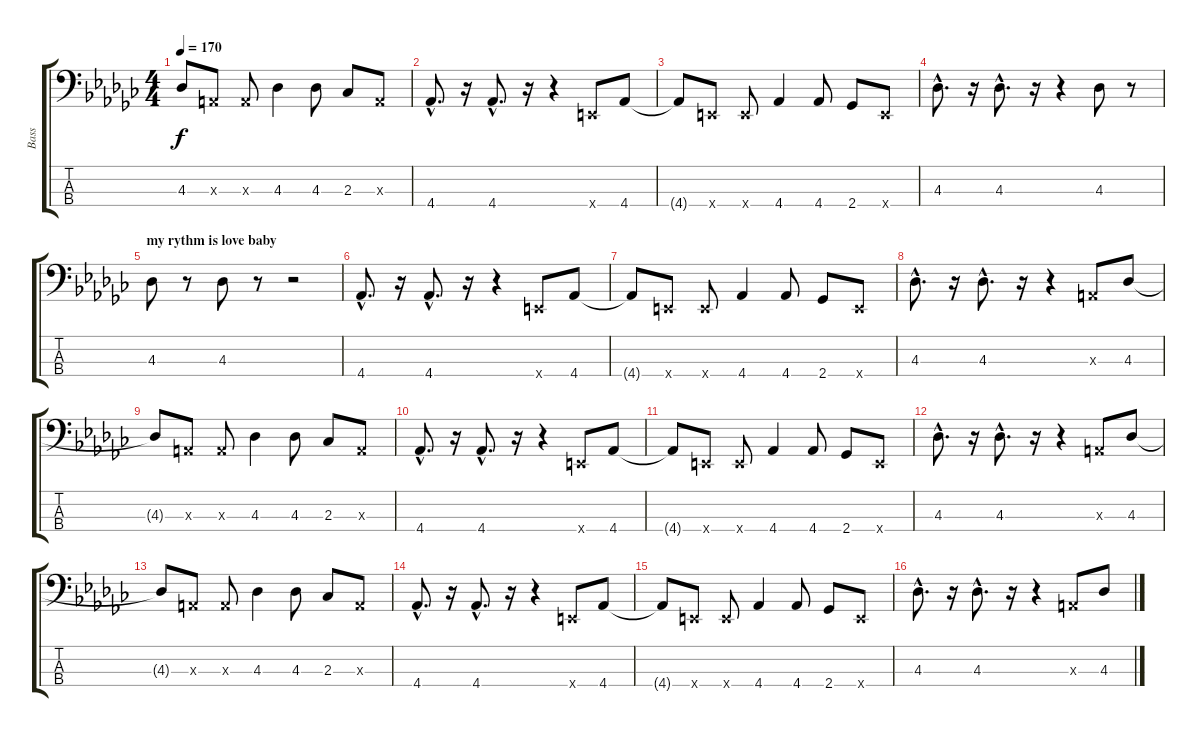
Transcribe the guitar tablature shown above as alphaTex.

\track ("Bass" "Bass") {instrument electricbassfinger}
\staff {score tabs}
\tuning (G2 D2 A1 E1) {hide}
\ts (4 4)
\tempo 170
\clef f4
\ks ebminor
4.3{t}.8{dy f} 0.3{x}.8 0.3{x}.8 4.3.4 4.3.8 2.3.8 0.3{x}.8 |
4.4{hac}.8{d} r.16 4.4{hac}.8{d} r.16 r.4 0.4{x}.8 4.4.8 |
4.4{t}.8 0.4{x}.8 0.4{x}.8 4.4.4 4.4.8 2.4.8 0.4{x}.8 |
4.3{hac}.8{d} r.16 4.3{hac}.8{d} r.16 r.4 4.3.8 r.8 |
\section ("" "my rythm is love baby")
4.3.8 r.8 4.3.8 r.8 r.2 |
4.4{hac}.8{d} r.16 4.4{hac}.8{d} r.16 r.4 0.4{x}.8 4.4.8 |
4.4{t}.8 0.4{x}.8 0.4{x}.8 4.4.4 4.4.8 2.4.8 0.4{x}.8 |
4.3{hac}.8{d} r.16 4.3{hac}.8{d} r.16 r.4 0.3{x}.8 4.3.8 |
4.3{t}.8 0.3{x}.8 0.3{x}.8 4.3.4 4.3.8 2.3.8 0.3{x}.8 |
4.4{hac}.8{d} r.16 4.4{hac}.8{d} r.16 r.4 0.4{x}.8 4.4.8 |
4.4{t}.8 0.4{x}.8 0.4{x}.8 4.4.4 4.4.8 2.4.8 0.4{x}.8 |
4.3{hac}.8{d} r.16 4.3{hac}.8{d} r.16 r.4 0.3{x}.8 4.3.8 |
4.3{t}.8 0.3{x}.8 0.3{x}.8 4.3.4 4.3.8 2.3.8 0.3{x}.8 |
4.4{hac}.8{d} r.16 4.4{hac}.8{d} r.16 r.4 0.4{x}.8 4.4.8 |
4.4{t}.8 0.4{x}.8 0.4{x}.8 4.4.4 4.4.8 2.4.8 0.4{x}.8 |
4.3{hac}.8{d} r.16 4.3{hac}.8{d} r.16 r.4 0.3{x}.8 4.3.8
